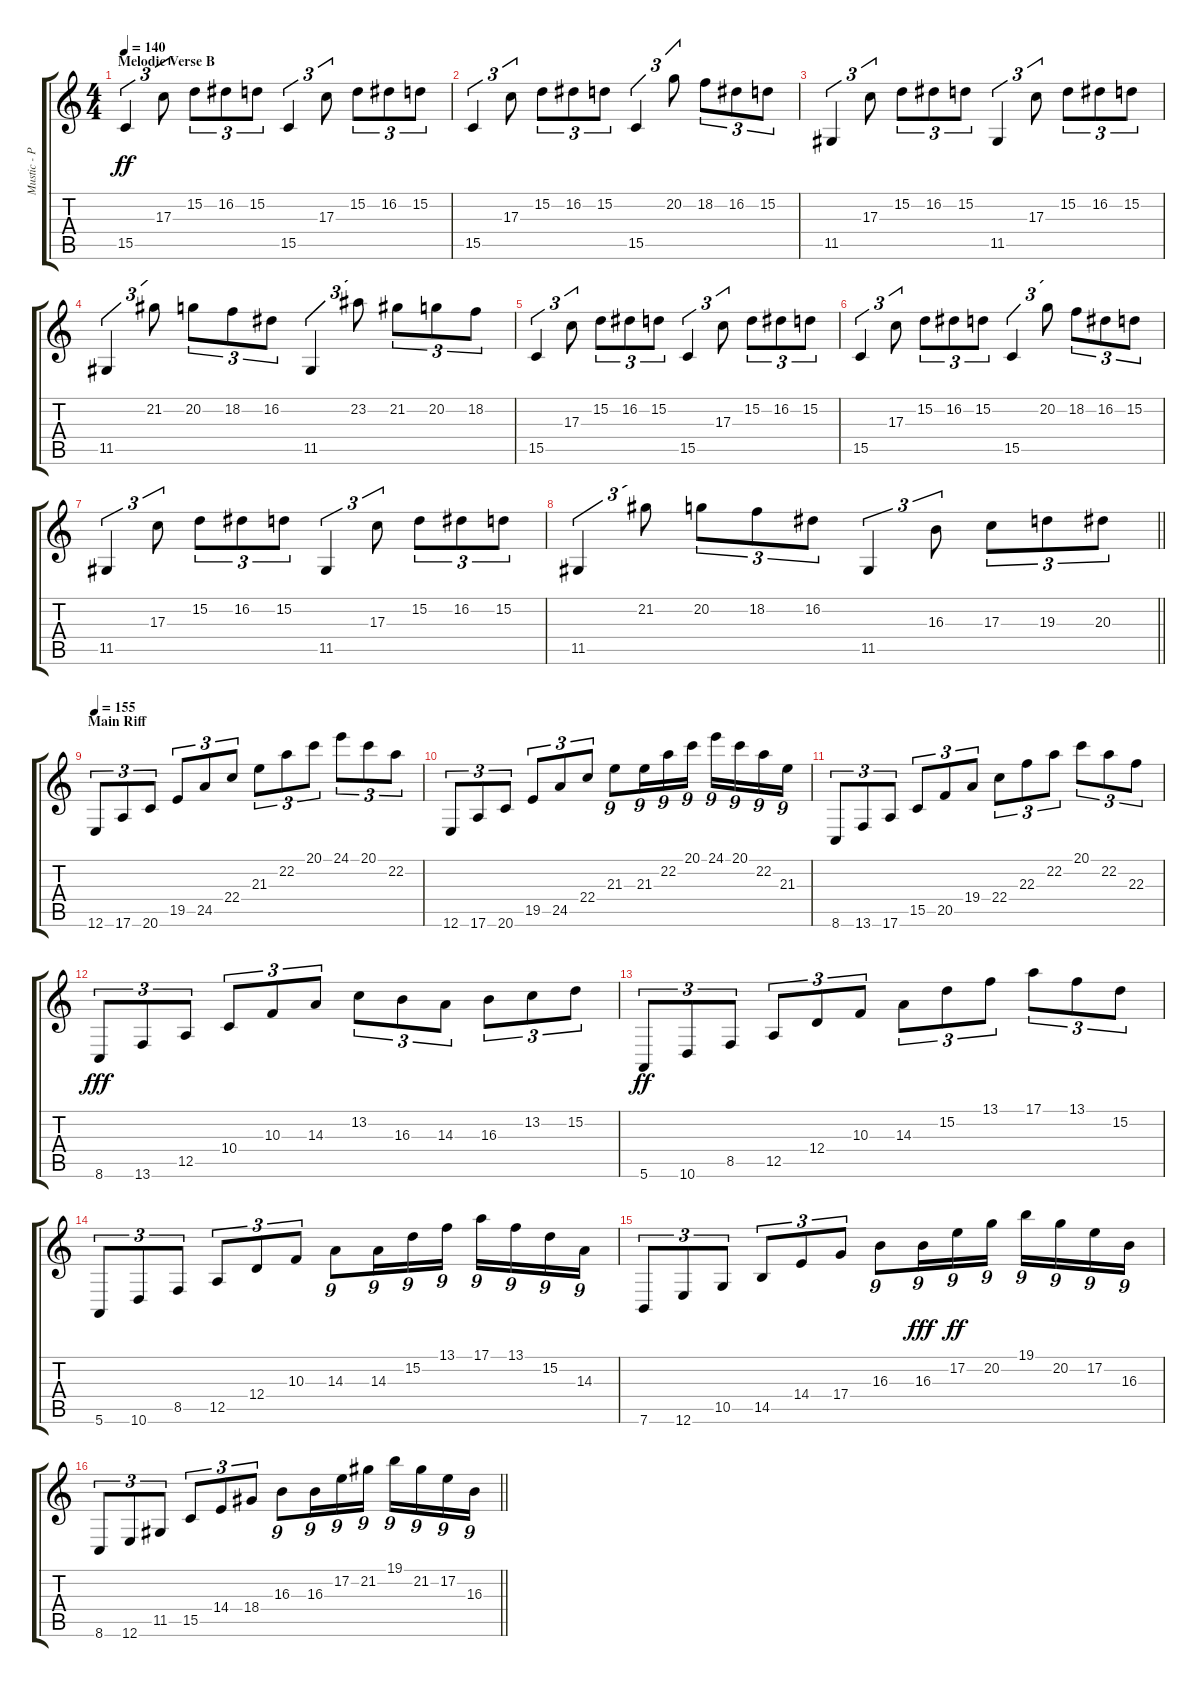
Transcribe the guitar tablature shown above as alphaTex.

\track ("Mustic - Piano" "Mustic - P") {instrument honkytonkpiano}
\staff {score tabs}
\tuning (E4 B3 G3 D3 A2 E2) {hide}
\ts (4 4)
\section ("" "Melodic Verse B")
\tempo 140
\clef g2
\ks c
15.5.4{tu (3 2) dy ff} 17.3.8{tu (3 2)} 15.2.8{tu (3 2)} 16.2.8{tu (3 2)} 15.2.8{tu (3 2)} 15.5.4{tu (3 2)} 17.3.8{tu (3 2)} 15.2.8{tu (3 2)} 16.2.8{tu (3 2)} 15.2.8{tu (3 2)} |
15.5.4{tu (3 2)} 17.3.8{tu (3 2)} 15.2.8{tu (3 2)} 16.2.8{tu (3 2)} 15.2.8{tu (3 2)} 15.5.4{tu (3 2)} 20.2.8{tu (3 2)} 18.2.8{tu (3 2)} 16.2.8{tu (3 2)} 15.2.8{tu (3 2)} |
11.5.4{tu (3 2)} 17.3.8{tu (3 2)} 15.2.8{tu (3 2)} 16.2.8{tu (3 2)} 15.2.8{tu (3 2)} 11.5.4{tu (3 2)} 17.3.8{tu (3 2)} 15.2.8{tu (3 2)} 16.2.8{tu (3 2)} 15.2.8{tu (3 2)} |
11.5.4{tu (3 2)} 21.2.8{tu (3 2)} 20.2.8{tu (3 2)} 18.2.8{tu (3 2)} 16.2.8{tu (3 2)} 11.5.4{tu (3 2)} 23.2.8{tu (3 2)} 21.2.8{tu (3 2)} 20.2.8{tu (3 2)} 18.2.8{tu (3 2)} |
15.5.4{tu (3 2)} 17.3.8{tu (3 2)} 15.2.8{tu (3 2)} 16.2.8{tu (3 2)} 15.2.8{tu (3 2)} 15.5.4{tu (3 2)} 17.3.8{tu (3 2)} 15.2.8{tu (3 2)} 16.2.8{tu (3 2)} 15.2.8{tu (3 2)} |
15.5.4{tu (3 2)} 17.3.8{tu (3 2)} 15.2.8{tu (3 2)} 16.2.8{tu (3 2)} 15.2.8{tu (3 2)} 15.5.4{tu (3 2)} 20.2.8{tu (3 2)} 18.2.8{tu (3 2)} 16.2.8{tu (3 2)} 15.2.8{tu (3 2)} |
11.5.4{tu (3 2)} 17.3.8{tu (3 2)} 15.2.8{tu (3 2)} 16.2.8{tu (3 2)} 15.2.8{tu (3 2)} 11.5.4{tu (3 2)} 17.3.8{tu (3 2)} 15.2.8{tu (3 2)} 16.2.8{tu (3 2)} 15.2.8{tu (3 2)} |
\barLineRight lightlight
11.5.4{tu (3 2)} 21.2.8{tu (3 2)} 20.2.8{tu (3 2)} 18.2.8{tu (3 2)} 16.2.8{tu (3 2)} 11.5.4{tu (3 2)} 16.3.8{tu (3 2)} 17.3.8{tu (3 2)} 19.3.8{tu (3 2)} 20.3.8{tu (3 2)} |
\section ("" "Main Riff")
\tempo 155
12.6.8{tu (3 2)} 17.6.8{tu (3 2)} 20.6.8{tu (3 2)} 19.5.8{tu (3 2)} 24.5.8{tu (3 2)} 22.4.8{tu (3 2)} 21.3.8{tu (3 2)} 22.2.8{tu (3 2)} 20.1.8{tu (3 2)} 24.1.8{tu (3 2)} 20.1.8{tu (3 2)} 22.2.8{tu (3 2)} |
12.6.8{tu (3 2)} 17.6.8{tu (3 2)} 20.6.8{tu (3 2)} 19.5.8{tu (3 2)} 24.5.8{tu (3 2)} 22.4.8{tu (3 2)} 21.3.8{tu (9 8)} 21.3.16{tu (9 8)} 22.2.16{tu (9 8)} 20.1.16{tu (9 8)} 24.1.16{tu (9 8)} 20.1.16{tu (9 8)} 22.2.16{tu (9 8)} 21.3.16{tu (9 8)} |
8.6.8{tu (3 2)} 13.6.8{tu (3 2)} 17.6.8{tu (3 2)} 15.5.8{tu (3 2)} 20.5.8{tu (3 2)} 19.4.8{tu (3 2)} 22.4.8{tu (3 2)} 22.3.8{tu (3 2)} 22.2.8{tu (3 2)} 20.1.8{tu (3 2)} 22.2.8{tu (3 2)} 22.3.8{tu (3 2)} |
8.6.8{tu (3 2) dy fff} 13.6.8{tu (3 2)} 12.5.8{tu (3 2)} 10.4.8{tu (3 2)} 10.3.8{tu (3 2)} 14.3.8{tu (3 2)} 13.2.8{tu (3 2)} 16.3.8{tu (3 2)} 14.3.8{tu (3 2)} 16.3.8{tu (3 2)} 13.2.8{tu (3 2)} 15.2.8{tu (3 2)} |
5.6.8{tu (3 2) dy ff} 10.6.8{tu (3 2)} 8.5.8{tu (3 2)} 12.5.8{tu (3 2)} 12.4.8{tu (3 2)} 10.3.8{tu (3 2)} 14.3.8{tu (3 2)} 15.2.8{tu (3 2)} 13.1.8{tu (3 2)} 17.1.8{tu (3 2)} 13.1.8{tu (3 2)} 15.2.8{tu (3 2)} |
5.6.8{tu (3 2)} 10.6.8{tu (3 2)} 8.5.8{tu (3 2)} 12.5.8{tu (3 2)} 12.4.8{tu (3 2)} 10.3.8{tu (3 2)} 14.3.8{tu (9 8)} 14.3.16{tu (9 8)} 15.2.16{tu (9 8)} 13.1.16{tu (9 8)} 17.1.16{tu (9 8)} 13.1.16{tu (9 8)} 15.2.16{tu (9 8)} 14.3.16{tu (9 8)} |
7.6.8{tu (3 2)} 12.6.8{tu (3 2)} 10.5.8{tu (3 2)} 14.5.8{tu (3 2)} 14.4.8{tu (3 2)} 17.4.8{tu (3 2)} 16.3.8{tu (9 8)} 16.3.16{tu (9 8) dy fff} 17.2.16{tu (9 8) dy ff} 20.2.16{tu (9 8)} 19.1.16{tu (9 8)} 20.2.16{tu (9 8)} 17.2.16{tu (9 8)} 16.3.16{tu (9 8)} |
\barLineRight lightlight
8.6.8{tu (3 2)} 12.6.8{tu (3 2)} 11.5.8{tu (3 2)} 15.5.8{tu (3 2)} 14.4.8{tu (3 2)} 18.4.8{tu (3 2)} 16.3.8{tu (9 8)} 16.3.16{tu (9 8)} 17.2.16{tu (9 8)} 21.2.16{tu (9 8)} 19.1.16{tu (9 8)} 21.2.16{tu (9 8)} 17.2.16{tu (9 8)} 16.3.16{tu (9 8)}
